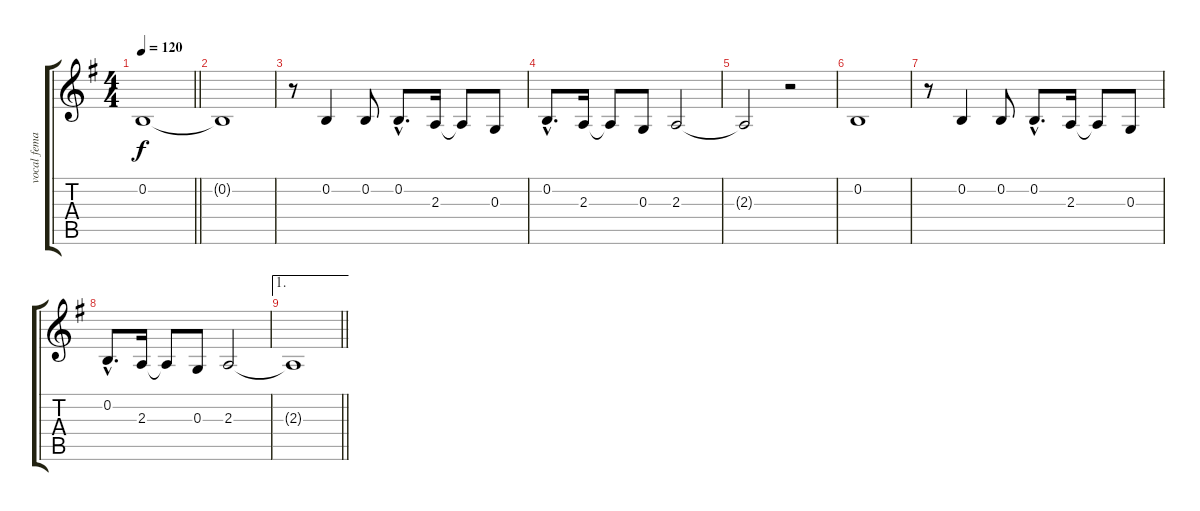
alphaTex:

\track ("vocal female" "vocal fema") {instrument lead6voice}
\staff {score tabs}
\tuning (E4 B3 G3 D3 A2 E2) {hide}
\ts (4 4)
\tempo 120
\clef g2
\barLineRight lightlight
\ks eminor
0.2.1{dy f} |
0.2{t}.1 |
r.8 0.2.4 0.2.8 0.2{hac}.8{d} 2.3.16 2.3{t}.8 0.3.8 |
0.2{hac}.8{d} 2.3.16 2.3{t}.8 0.3.8 2.3.2 |
2.3{t}.2 r.2 |
0.2.1 |
r.8 0.2.4 0.2.8 0.2{hac}.8{d} 2.3.16 2.3{t}.8 0.3.8 |
0.2{hac}.8{d} 2.3.16 2.3{t}.8 0.3.8 2.3.2 |
\ae 1
\barLineRight lightlight
2.3{t}.1
